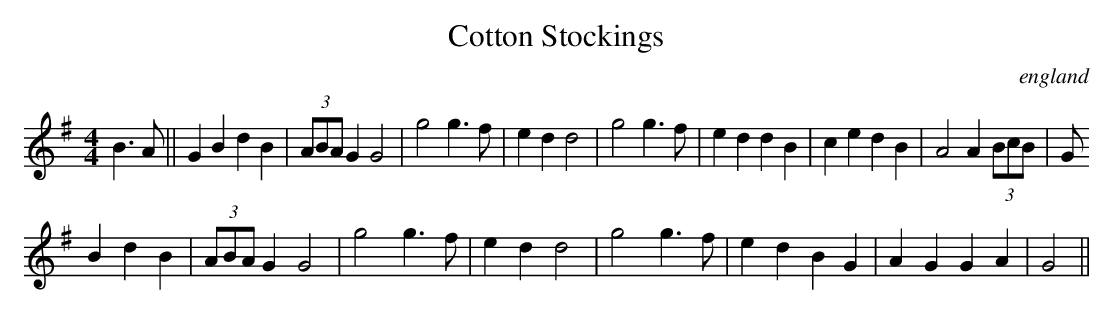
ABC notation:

X:1
T:Cotton Stockings
O:england
M:4/4
L:1/8
K:G
B3A||G2B2d2B2|(3ABAG2G4|g4g3f|e2d2d4|g4g3f|e2d2d2B2|c2e2d2B2|A4A2(3BcB|G
2B2d2B2|(3ABAG2G4|g4g3f|e2d2d4|g4g3f|e2d2B2G2|A2G2G2A2|G4||
